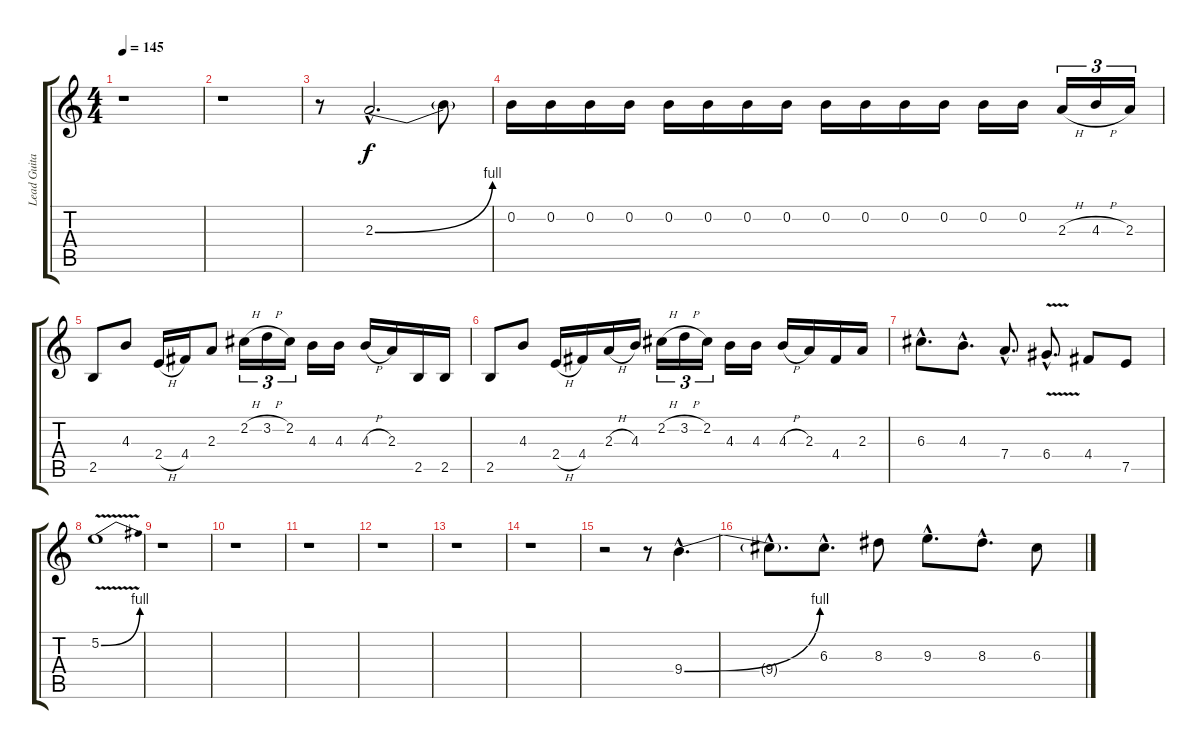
\track ("Lead Guitar" "Lead Guita") {instrument overdrivenguitar}
\staff {score tabs}
\tuning (E4 B3 G3 D3 A2 E2) {hide}
\ts (4 4)
\tempo 145
\clef g2
\ks c
r.1{dy f} |
r.1 |
r.8 2.3{be (bend 0 0 60 4) hac}.2{d} 2.3{t}.8 |
0.2.16 0.2.16 0.2.16 0.2.16 0.2.16 0.2.16 0.2.16 0.2.16 0.2.16 0.2.16 0.2.16 0.2.16 0.2.16 0.2.16 2.3{h}.16{tu (3 2)} 4.3{h}.16{tu (3 2)} 2.3.16{tu (3 2)} |
2.5.8 4.3.8 2.4{h}.16 4.4.16 2.3.8 2.2{h}.16{tu (3 2)} 3.2{h}.16{tu (3 2)} 2.2.16{tu (3 2)} 4.3.16 4.3.16 4.3{h}.16 2.3.16 2.5.16 2.5.16 |
2.5.8 4.3.8 2.4{h}.16 4.4.16 2.3{h}.16 4.3.16 2.2{h}.16{tu (3 2)} 3.2{h}.16{tu (3 2)} 2.2.16{tu (3 2)} 4.3.16 4.3.16 4.3{h}.16 2.3.16 4.4.16 2.3.16 |
6.3{hac}.8{d} 4.3{hac}.8{d} 7.4{hac}.8{d} 6.4{v hac}.8{d} 4.4.8 7.5.8 |
5.2{be (bend 0 0 60 4) v}.1 |
r.1 |
r.1 |
r.1 |
r.1 |
r.1 |
r.1 |
r.2 r.8 9.4{be (bend 0 0 60 4) hac}.4{d} |
9.4{hac t}.8{d} 6.3{hac}.8{d} 8.3.8 9.3{hac}.8{d} 8.3{hac}.8{d} 6.3.8
